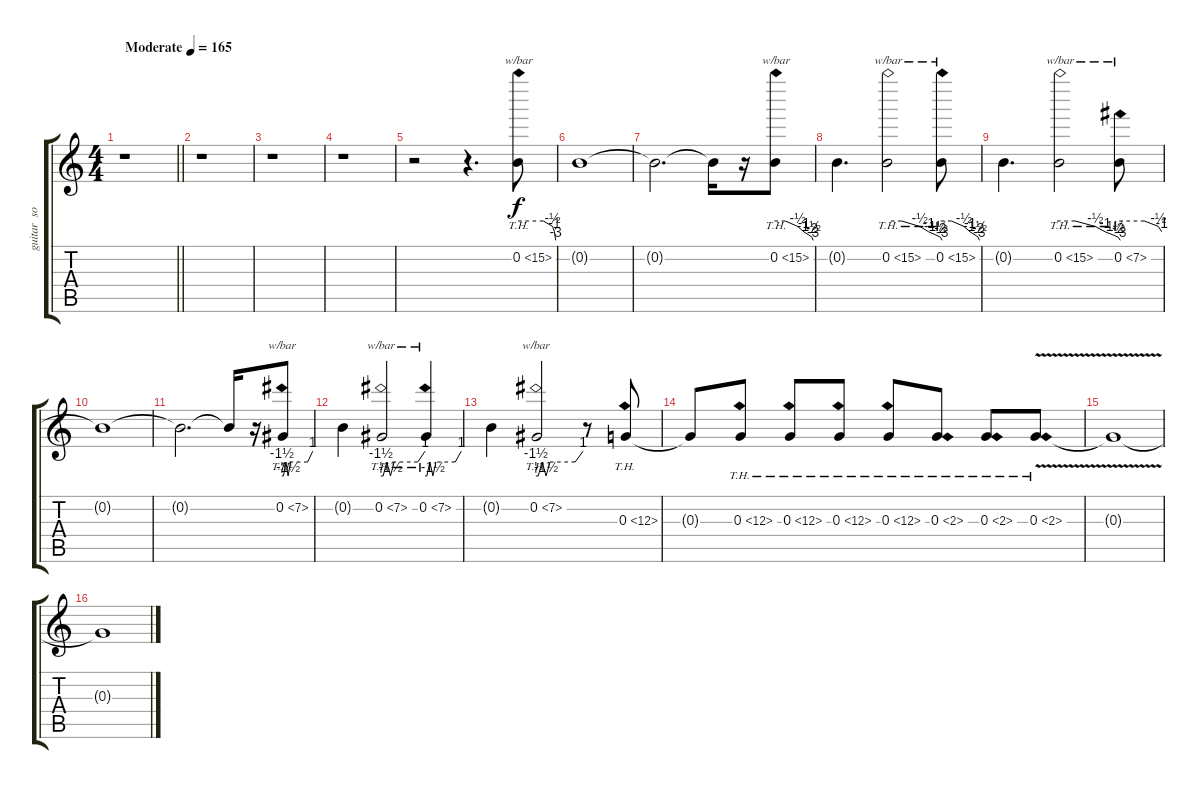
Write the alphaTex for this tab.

\track ("guitar  solo  three" "guitar  so") {instrument overdrivenguitar}
\staff {score tabs}
\tuning (E4 B3 G3 D3 A2 E2) {hide}
\ts (4 4)
\tempo (165 "Moderate")
\clef g2
\barLineRight lightlight
\ks c
r.1{dy f instrument overdrivenguitar} |
r.1 |
r.1 |
r.1 |
r.2 r.4{d} 0.2{th 15}.8{tbe (custom default 0 0 40 0 55 -2 58 -4 60 -12) balance 16} |
0.2{t}.1 |
0.2{t}.2{d} 0.2{t}.16 r.16 0.2{th 15}.8{tbe (custom default 0 0 15 0 35 -2 45 -4 53 -6 58 -8 60 -12) volume 11} |
0.2{t}.4{d} 0.2{th 15}.2{tbe (custom default 0 0 15 0 35 -2 45 -4 53 -6 58 -8 60 -12) volume 9} 0.2{th 15}.8{tbe (custom default 0 0 15 0 35 -2 45 -4 53 -6 58 -8 60 -12) volume 8} |
0.2{t}.4{d} 0.2{th 15}.2{tbe (custom default 0 0 15 0 35 -2 45 -4 53 -6 58 -8 60 -12) volume 7} 0.2{th 7}.8{tbe (custom default 0 0 35 0 55 -2 60 -4) volume 13 balance 0} |
0.2{t}.1 |
0.2{t}.2{d} 0.2{t}.16 r.16 0.2{th 7}.8{tbe (custom default 0 -6 3 -6 8 0 12 -6 17 0 50 0 60 4)} |
0.2{t}.4 0.2{th 7}.2{tbe (custom default 0 -6 3 -6 8 0 13 -6 18 0 50 0 60 4) volume 9} 0.2{th 7}.4{tbe (custom default 0 -6 3 -6 8 0 13 -6 18 0 50 0 60 4) volume 8} |
0.2{t}.4 0.2{th 7}.2{tbe (custom default 0 -6 3 -6 8 0 13 -6 18 0 50 0 60 4) volume 7} r.8 0.3{th 12}.8{volume 13 balance 16} |
0.3{t}.8 0.3{th 12}.8 0.3{th 12}.8 0.3{th 12}.8 0.3{th 12}.8 0.3{th 2}.8 0.3{th 2}.8 0.3{th 2 v}.8 |
0.3{t}.1{volume 12} |
0.3{t}.1{volume 11}
